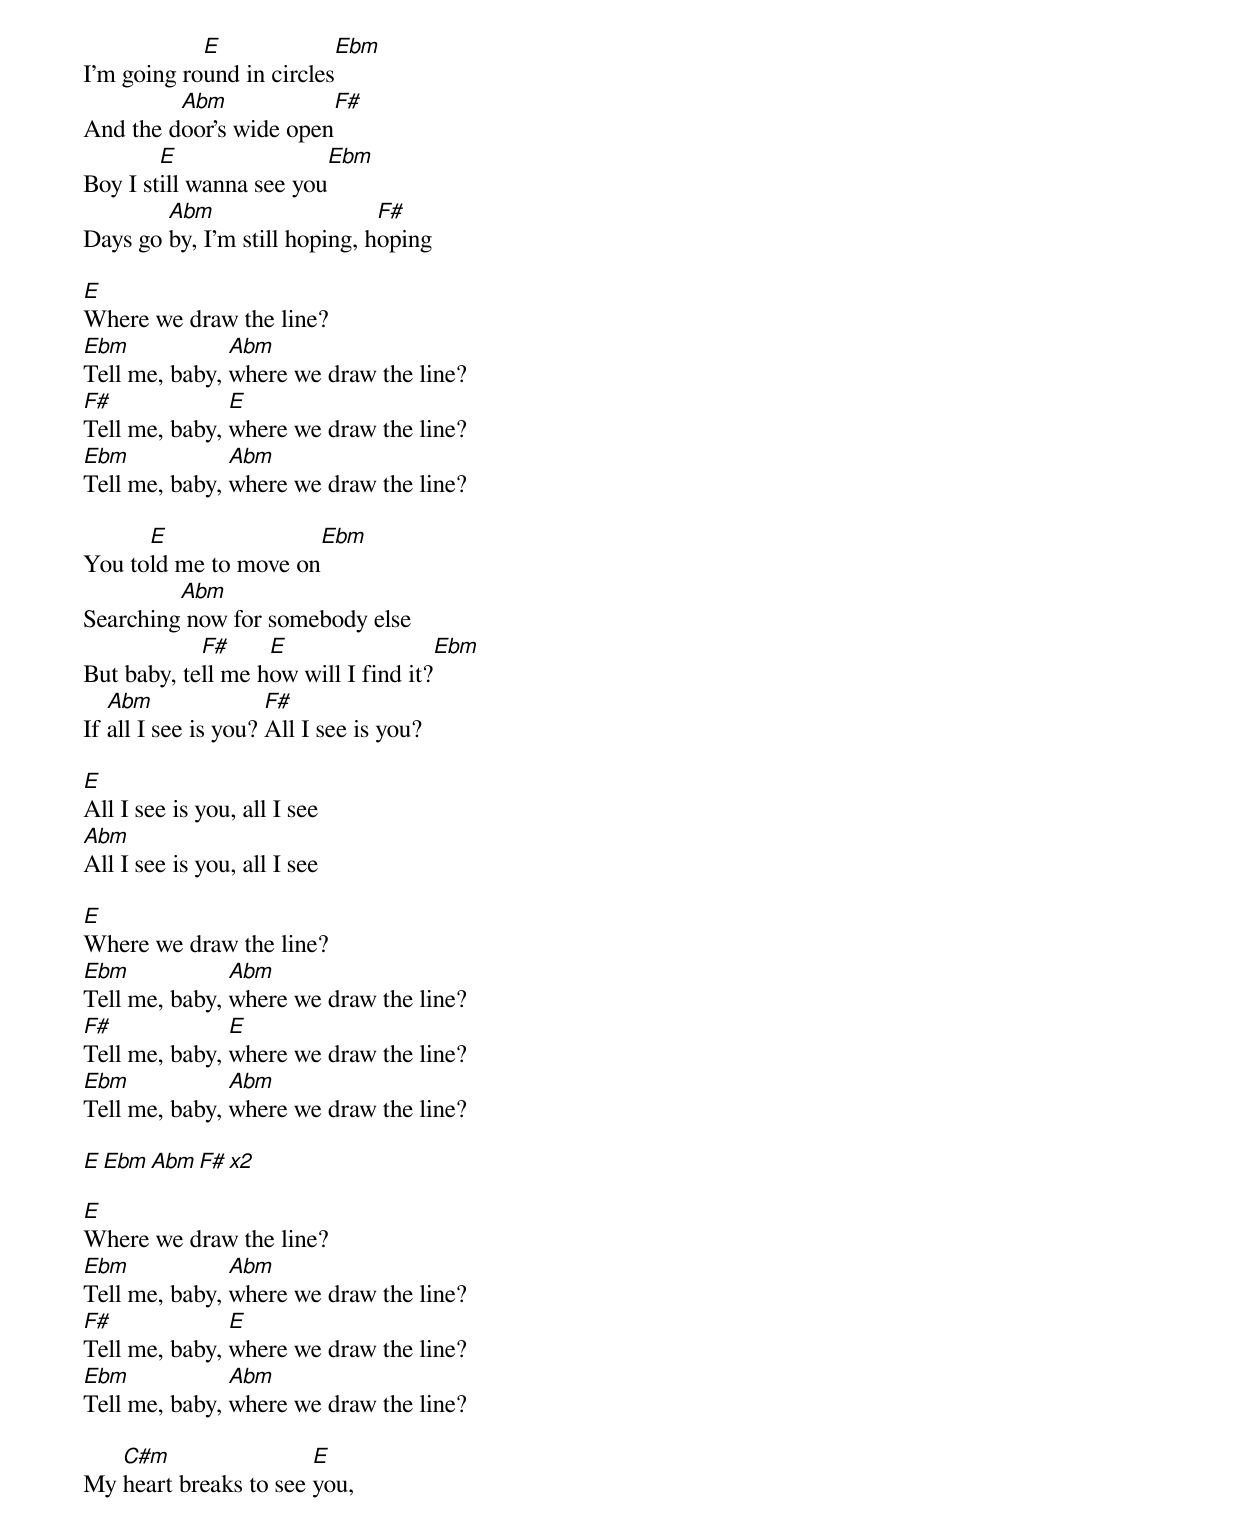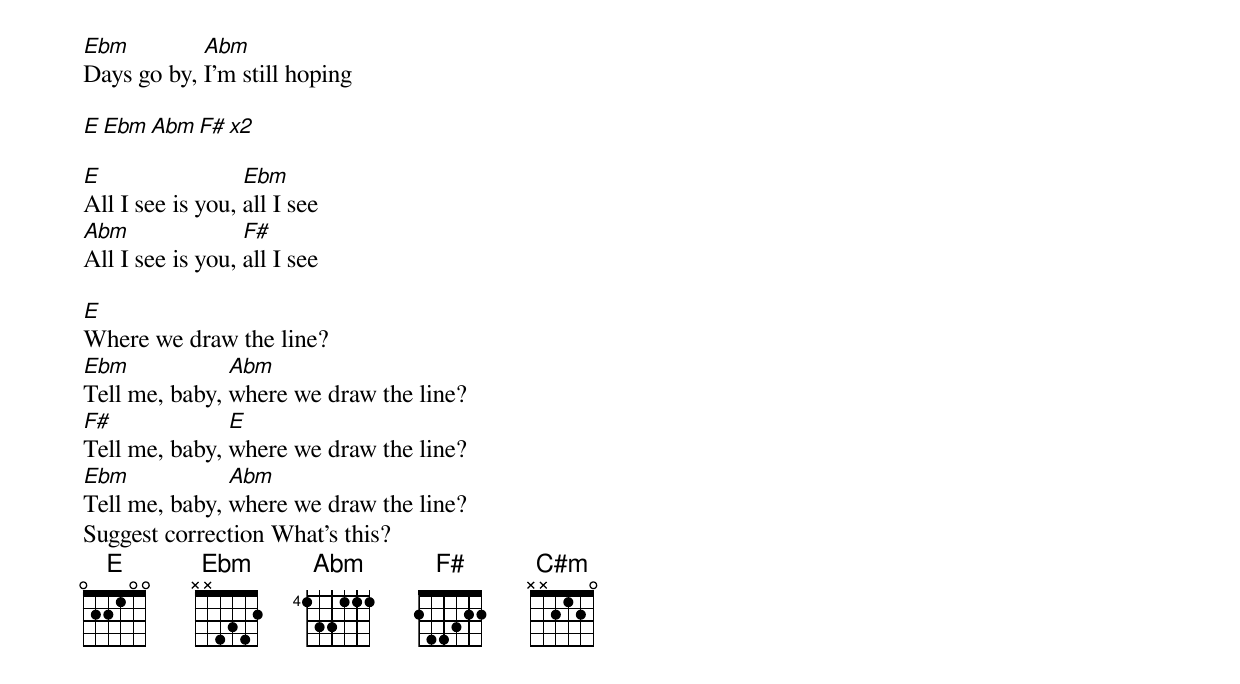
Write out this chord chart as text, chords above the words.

            E             Ebm
I'm going round in circles
         Abm            F#
And the door's wide open
        E                Ebm
Boy I still wanna see you
        Abm                    F#
Days go by, I'm still hoping, hoping

E
Where we draw the line?
Ebm            Abm
Tell me, baby, where we draw the line?
F#             E
Tell me, baby, where we draw the line?
Ebm            Abm
Tell me, baby, where we draw the line?

      E               Ebm
You told me to move on
         Abm
Searching now for somebody else
            F#     E                 Ebm
But baby, tell me how will I find it?
   Abm               F#
If all I see is you? All I see is you?

E
All I see is you, all I see
Abm
All I see is you, all I see

E
Where we draw the line?
Ebm            Abm
Tell me, baby, where we draw the line?
F#             E
Tell me, baby, where we draw the line?
Ebm            Abm
Tell me, baby, where we draw the line?

E Ebm Abm F# x2

E
Where we draw the line?
Ebm            Abm
Tell me, baby, where we draw the line?
F#             E
Tell me, baby, where we draw the line?
Ebm            Abm
Tell me, baby, where we draw the line?

   C#m                 E
My heart breaks to see you,
Ebm         Abm
Days go by, I'm still hoping

E Ebm Abm F# x2

E                 Ebm
All I see is you, all I see
Abm               F#
All I see is you, all I see

E
Where we draw the line?
Ebm            Abm
Tell me, baby, where we draw the line?
F#             E
Tell me, baby, where we draw the line?
Ebm            Abm
Tell me, baby, where we draw the line?
Suggest correction What's this?
